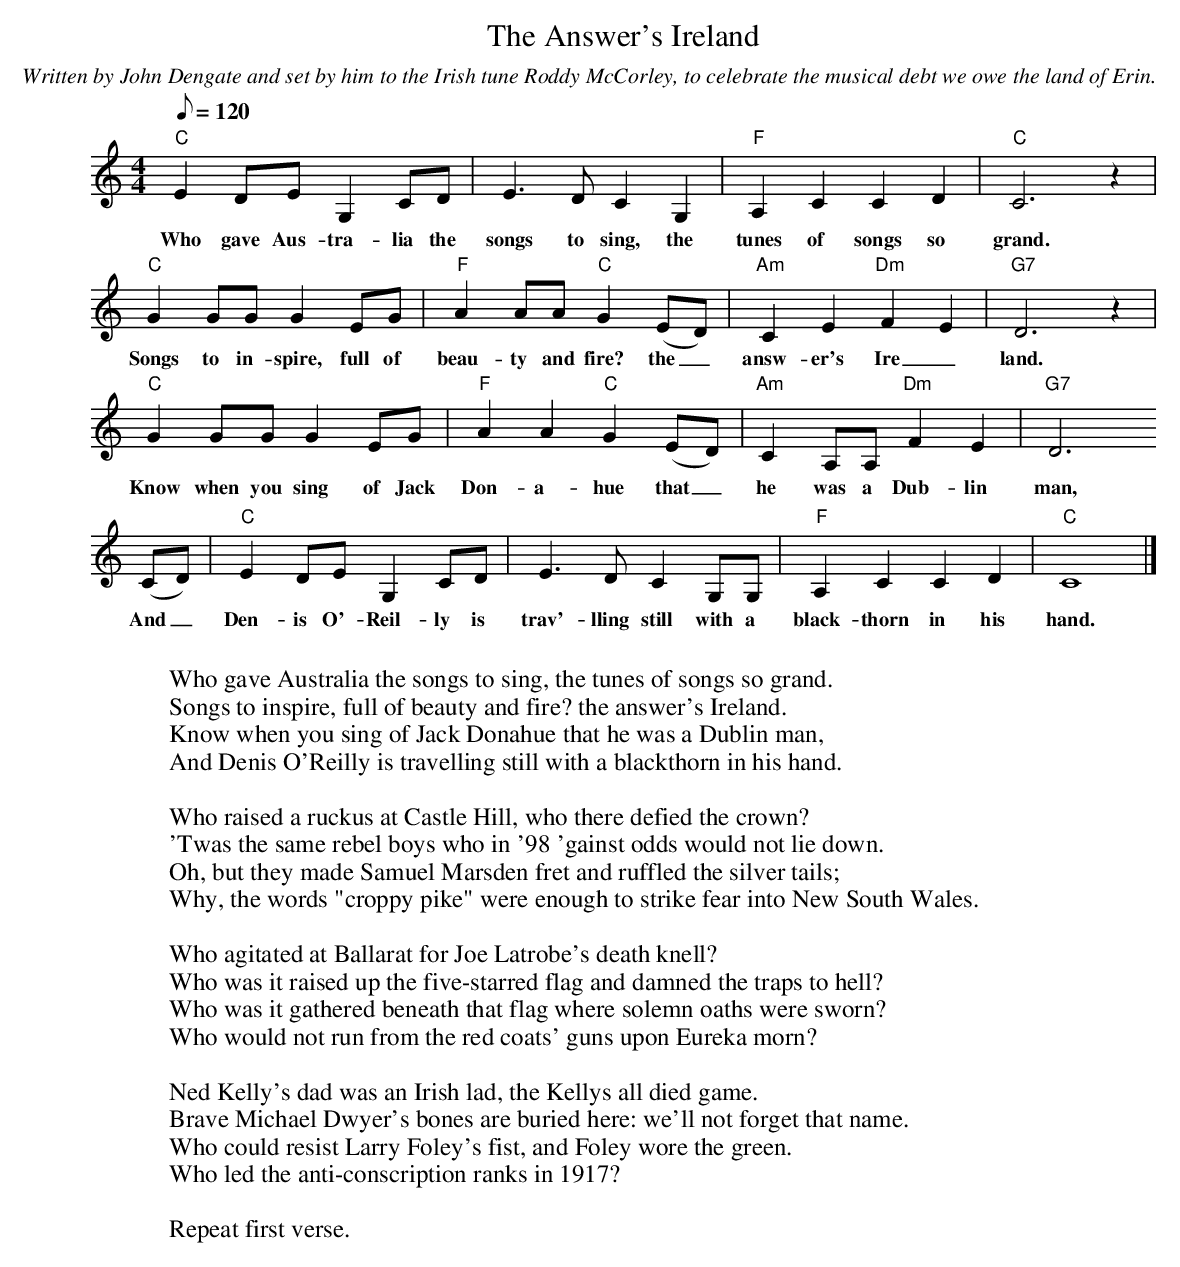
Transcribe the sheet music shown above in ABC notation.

X:1
T:Answer's Ireland, The
C:Written by John Dengate and set by him to the Irish tune Roddy McCorley, to celebrate the musical debt we owe the land of Erin.
M: 4/4
L: 1/8
Q:120
K:C
"C"E2 DE G,2 CD | E3 D C2 G,2 | "F"A,2 C2 C2 D2| "C"C6 z2 |
w:Who gave Aus-tra-lia the songs to sing, the tunes of songs so grand.
"C"G2 GG G2 EG | "F"A2 AA "C"G2 (ED) | "Am"C2 E2 "Dm"F2 E2 | "G7"D6 z2 |
w:Songs to in-spire, full of beau-ty and fire? the_ answ-er's Ire_land.
"C"G2 GG G2 EG | "F"A2 A2 "C"G2 (ED) | "Am"C2 A,A, "Dm"F2 E2 | "G7"D6
w:Know when you sing of Jack Don-a-hue that_ he was a Dub-lin man,
(CD) |"C"E2 DE G,2 CD | E3 D C2 G,G, | "F"A,2 C2 C2D2 | "C"C8 |]
w:And_ Den-is O'-Reil-ly is trav'-lling still with a black-thorn in his hand.
W:
W:Who gave Australia the songs to sing, the tunes of songs so grand.
W:Songs to inspire, full of beauty and fire? the answer's Ireland.
W:Know when you sing of Jack Donahue that he was a Dublin man,
W:And Denis O'Reilly is travelling still with a blackthorn in his hand.
W:
W:Who raised a ruckus at Castle Hill, who there defied the crown?
W:'Twas the same rebel boys who in '98 'gainst odds would not lie down.
W:Oh, but they made Samuel Marsden fret and ruffled the silver tails;
W:Why, the words "croppy pike" were enough to strike fear into New South Wales.
W:
W:Who agitated at Ballarat for Joe Latrobe's death knell?
W:Who was it raised up the five-starred flag and damned the traps to hell?
W:Who was it gathered beneath that flag where solemn oaths were sworn?
W:Who would not run from the red coats' guns upon Eureka morn?
W:
W:Ned Kelly's dad was an Irish lad, the Kellys all died game.
W:Brave Michael Dwyer's bones are buried here: we'll not forget that name.
W:Who could resist Larry Foley's fist, and Foley wore the green.
W:Who led the anti-conscription ranks in 1917?
W:
W:Repeat first verse.
